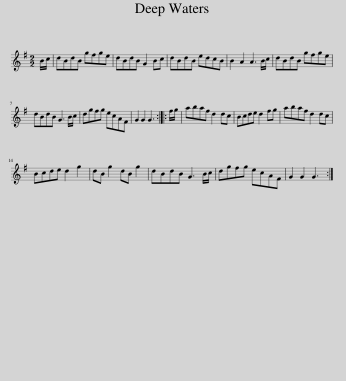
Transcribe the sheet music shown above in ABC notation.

X:1
L:1/8
M:2/2
I:linebreak $
K:G
V:1 treble
V:1
 B/c/ | dBdB gfge | dBdB G2 Bc | dBdB edcB | B2 A2 A3 B/c/ | %5
 dBdB gfge |$ dBdB G3 B/c/ | dgfg ecAF | G2 G2 G3 :: f/g/ | %10
 abaf d2 dc | Bcde d2 fg | abaf d2 dc |$ Bcde d2 g2 | dB g2 dB g2 | %15
 dBdB G3 B/c/ | dgfg ecAF | G2 G2 G3 :| %18
